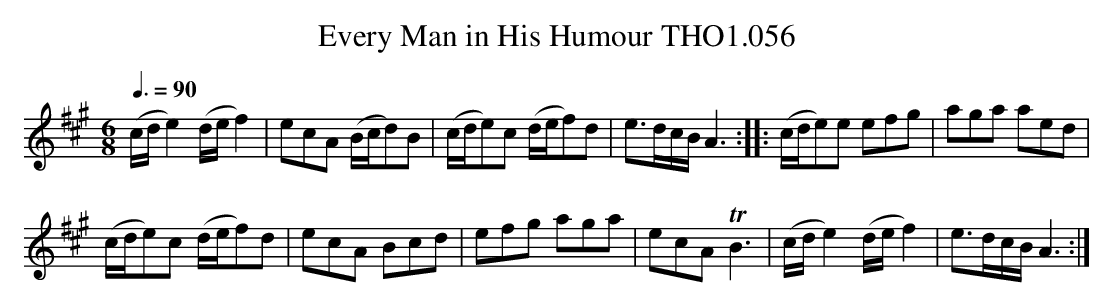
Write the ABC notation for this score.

X:1
T:Every Man in His Humour THO1.056
M:6/8
L:1/8
Q:3/8=90
K:A
(c/d/e2) (d/e/f2)|ecA (B/c/d)B|(c/d/e)c (d/e/f)d|\
e>dc/B/ A3::(c/d/e)e efg|aga aed|
(c/d/e)c (d/e/f)d|ecA Bcd|efg aga|\
ecA TB3|(c/d/e2) (d/e/f2)|e>dc/B/ A3:|
